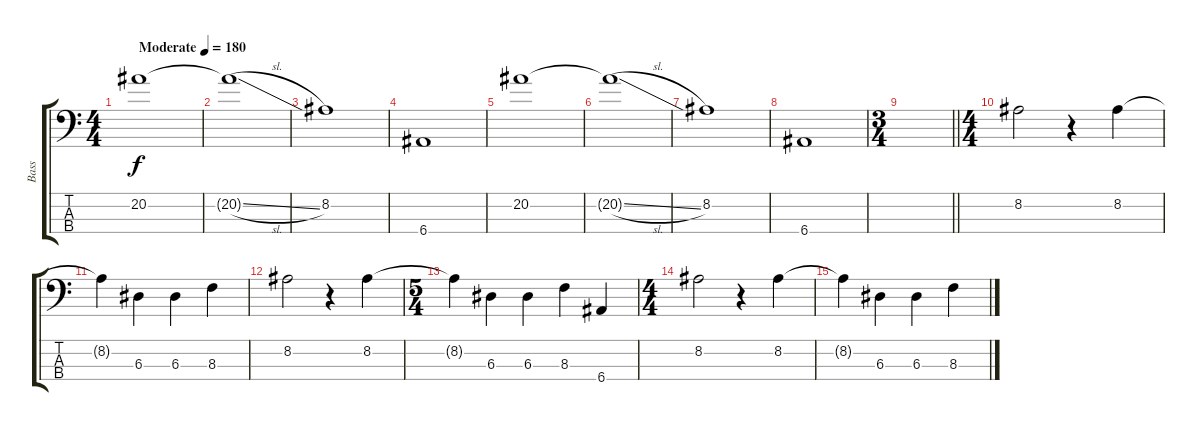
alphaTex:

\track ("Bass" "Bass") {instrument electricbassfinger}
\staff {score tabs}
\tuning (G2 D2 A1 E1) {hide}
\ts (4 4)
\tempo (180 "Moderate")
\clef f4
\ks c
20.2.1{dy f instrument electricbassfinger} |
20.2{sl t}.1 |
8.2.1 |
6.4.1 |
20.2.1 |
20.2{sl t}.1 |
8.2.1 |
6.4.1 |
\ts (3 4)
\barLineRight lightlight
|
\ts (4 4)
8.2.2 r.4 8.2.4 |
8.2{t}.4 6.3.4 6.3.4 8.3.4 |
8.2.2 r.4 8.2.4 |
\ts (5 4)
8.2{t}.4 6.3.4 6.3.4 8.3.4 6.4.4 |
\ts (4 4)
8.2.2 r.4 8.2.4 |
8.2{t}.4 6.3.4 6.3.4 8.3.4
